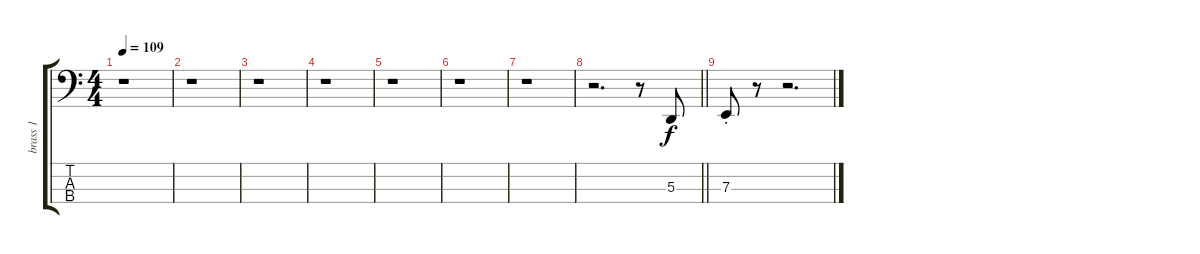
\track ("brass 1" "brass 1") {instrument bassoon}
\staff {score tabs}
\tuning (G2 D2 A1 E1) {hide}
\ts (4 4)
\tempo 109
\clef f4
\ks c
r.1{dy f} |
r.1 |
r.1 |
r.1 |
r.1 |
r.1 |
r.1 |
\barLineRight lightlight
r.2{d} r.8 5.3.8 |
7.3{st}.8 r.8 r.2{d}
